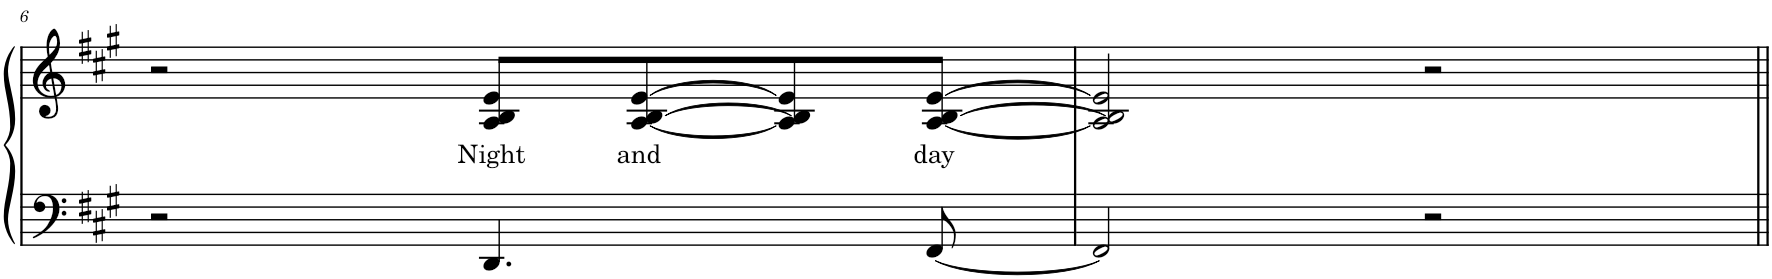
**kern	**kern	**text
*part1	*part1	*part1
*staff2	*staff1	*staff1
*I"Piano	*	*
*I'Pno.	*	*
!!LO:PB:g=z
*clefF4	*clefG2	*
*k[f#c#g#]	*k[f#c#g#]	*
*M4/4	*M4/4	*
=6	=6	=6
2r	2r	.
!	!	!LO:LY:b
4.DD/	8A/ 8B/ 8e/L	Night
!	!	!LO:LY:b
.	[8A/ [8B/ [8e/	and
.	8A/] 8B/] 8e/]	.
!	!	!LO:LY:b
[8FF#/	[8A/ [8B/ [8e/J	day
=7	=7	=7
2FF#/]	2A/] 2B/] 2e/]	.
2r	2r	.
=||	=||	=||
*-	*-	*-
